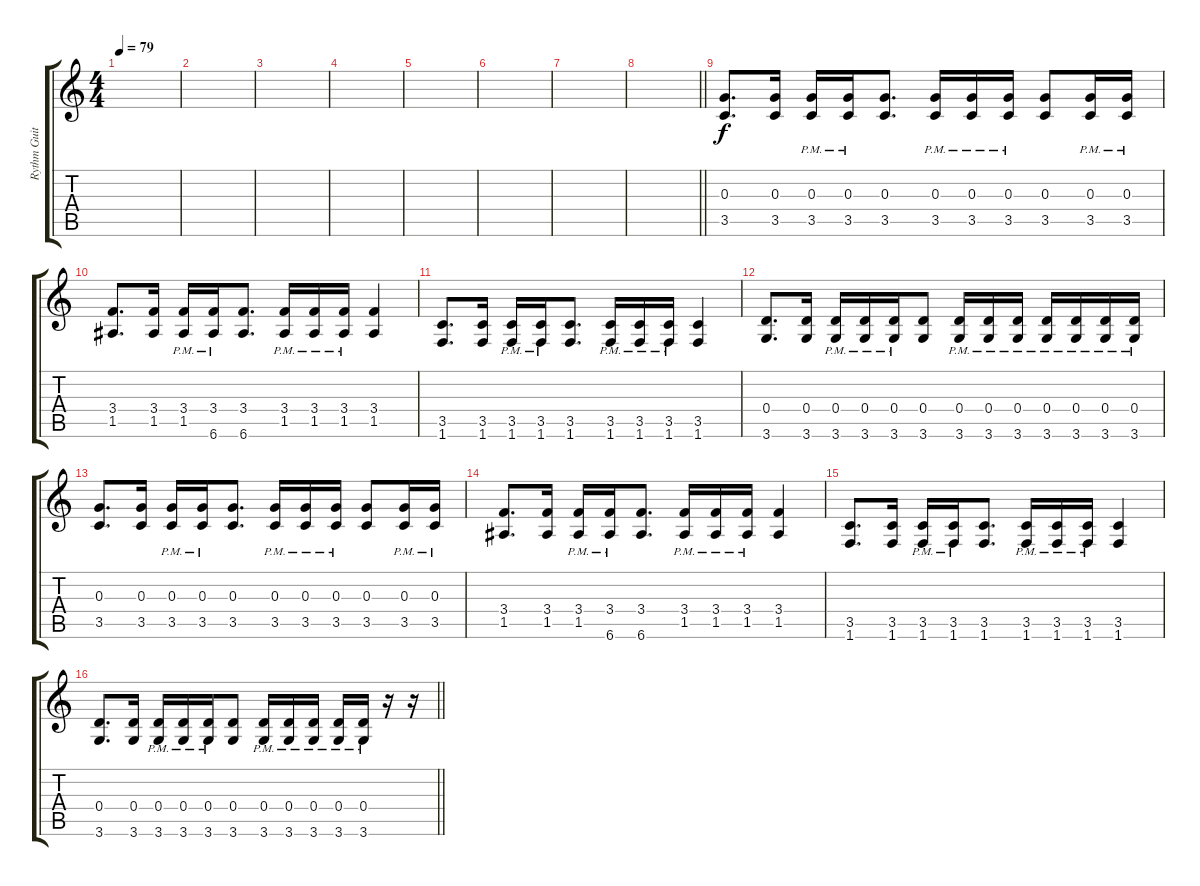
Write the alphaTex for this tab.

\track ("Rythm Guitar" "Rythm Guit") {instrument distortionguitar}
\staff {score tabs}
\tuning (E4 B3 G3 D3 A2 E2) {hide}
\ts (4 4)
\tempo 79
\clef g2
\ks c
|
|
|
|
|
|
|
\barLineRight lightlight
|
(0.3 3.5).8{d} (0.3 3.5).16 (0.3{pm} 3.5{pm}).16 (0.3{pm} 3.5{pm}).16 (0.3 3.5).8{d} (0.3{pm} 3.5{pm}).16 (0.3{pm} 3.5{pm}).16 (0.3{pm} 3.5{pm}).16 (0.3 3.5).8 (0.3{pm} 3.5{pm}).16 (0.3{pm} 3.5{pm}).16 |
(3.4 1.5).8{d} (3.4 1.5).16 (3.4{pm} 1.5{pm}).16 (3.4{pm} 6.6{pm}).16 (3.4 6.6).8{d} (3.4{pm} 1.5{pm}).16 (3.4{pm} 1.5{pm}).16 (3.4{pm} 1.5{pm}).16 (3.4 1.5).4 |
(3.5 1.6).8{d} (3.5 1.6).16 (3.5{pm} 1.6{pm}).16 (3.5{pm} 1.6{pm}).16 (3.5 1.6).8{d} (3.5{pm} 1.6{pm}).16 (3.5{pm} 1.6{pm}).16 (3.5{pm} 1.6{pm}).16 (3.5 1.6).4 |
(0.4 3.6).8{d} (0.4 3.6).16 (0.4{pm} 3.6{pm}).16 (0.4{pm} 3.6{pm}).16 (0.4{pm} 3.6{pm}).16 (0.4 3.6).8 (0.4{pm} 3.6{pm}).16 (0.4{pm} 3.6{pm}).16 (0.4{pm} 3.6{pm}).16 (0.4{pm} 3.6{pm}).16 (0.4{pm} 3.6{pm}).16 (0.4{pm} 3.6{pm}).16 (0.4{pm} 3.6{pm}).16 |
(0.3 3.5).8{d} (0.3 3.5).16 (0.3{pm} 3.5{pm}).16 (0.3{pm} 3.5{pm}).16 (0.3 3.5).8{d} (0.3{pm} 3.5{pm}).16 (0.3{pm} 3.5{pm}).16 (0.3{pm} 3.5{pm}).16 (0.3 3.5).8 (0.3{pm} 3.5{pm}).16 (0.3{pm} 3.5{pm}).16 |
(3.4 1.5).8{d} (3.4 1.5).16 (3.4{pm} 1.5{pm}).16 (3.4{pm} 6.6{pm}).16 (3.4 6.6).8{d} (3.4{pm} 1.5{pm}).16 (3.4{pm} 1.5{pm}).16 (3.4{pm} 1.5{pm}).16 (3.4 1.5).4 |
(3.5 1.6).8{d} (3.5 1.6).16 (3.5{pm} 1.6{pm}).16 (3.5{pm} 1.6{pm}).16 (3.5 1.6).8{d} (3.5{pm} 1.6{pm}).16 (3.5{pm} 1.6{pm}).16 (3.5{pm} 1.6{pm}).16 (3.5 1.6).4 |
\barLineRight lightlight
(0.4 3.6).8{d} (0.4 3.6).16 (0.4{pm} 3.6{pm}).16 (0.4{pm} 3.6{pm}).16 (0.4{pm} 3.6{pm}).16 (0.4 3.6).8 (0.4{pm} 3.6{pm}).16 (0.4{pm} 3.6{pm}).16 (0.4{pm} 3.6{pm}).16 (0.4{pm} 3.6{pm}).16 (0.4{pm} 3.6{pm}).16 r.16 r.16
